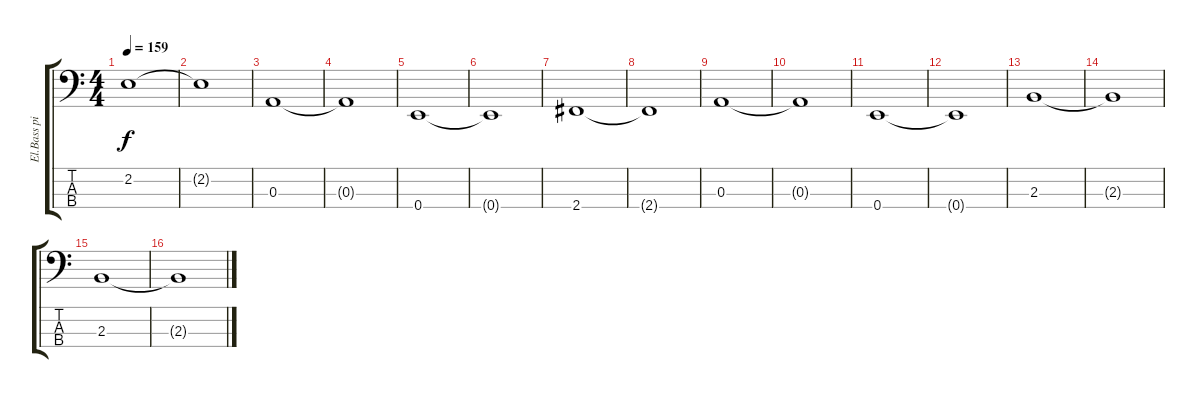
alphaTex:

\track ("El.Bass pick" "El.Bass pi") {instrument electricbasspick}
\staff {score tabs}
\tuning (G2 D2 A1 E1) {hide}
\ts (4 4)
\tempo 159
\clef f4
\ks c
2.2.1{dy f} |
2.2{t}.1 |
0.3.1 |
0.3{t}.1 |
0.4.1 |
0.4{t}.1 |
2.4.1 |
2.4{t}.1 |
0.3.1 |
0.3{t}.1 |
0.4.1 |
0.4{t}.1 |
2.3.1 |
2.3{t}.1 |
2.3.1 |
2.3{t}.1
